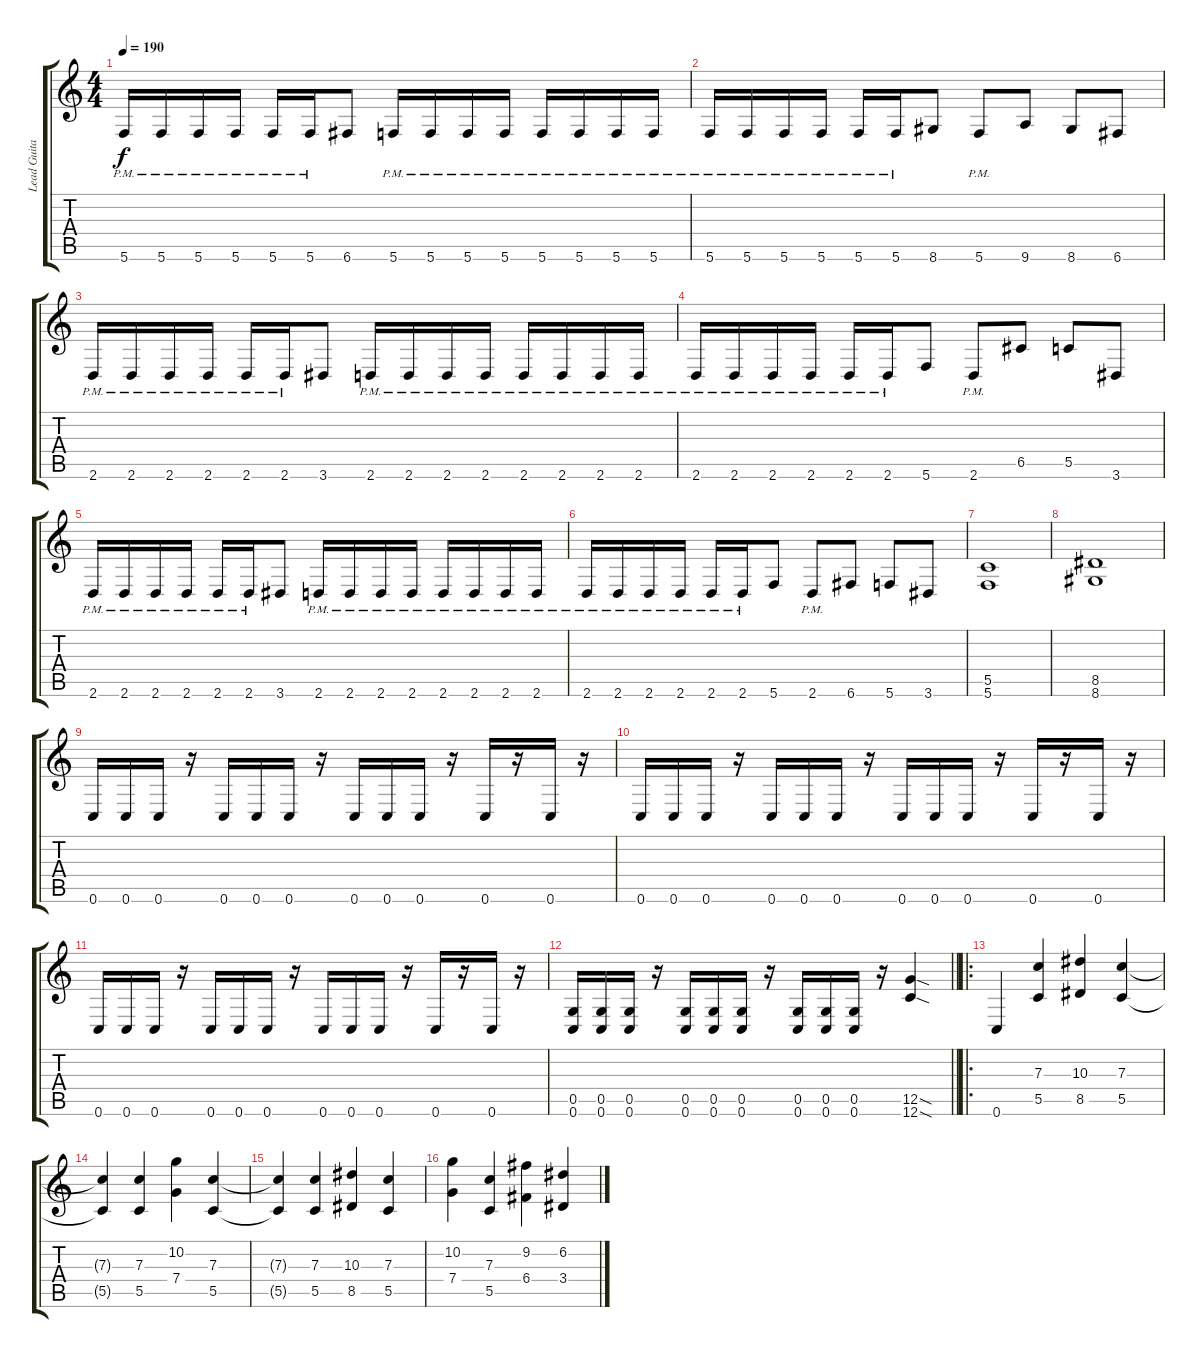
\track ("Lead Guitar" "Lead Guita") {instrument overdrivenguitar}
\staff {score tabs}
\tuning (D4 A3 F3 C3 G2 C2) {hide}
\ts (4 4)
\tempo 190
\clef g2
\ks c
5.6{pm}.16{dy f} 5.6{pm}.16 5.6{pm}.16 5.6{pm}.16 5.6{pm}.16 5.6{pm}.16 6.6.8 5.6{pm}.16 5.6{pm}.16 5.6{pm}.16 5.6{pm}.16 5.6{pm}.16 5.6{pm}.16 5.6{pm}.16 5.6{pm}.16 |
5.6{pm}.16 5.6{pm}.16 5.6{pm}.16 5.6{pm}.16 5.6{pm}.16 5.6{pm}.16 8.6.8 5.6{pm}.8 9.6.8 8.6.8 6.6.8 |
2.6{pm}.16 2.6{pm}.16 2.6{pm}.16 2.6{pm}.16 2.6{pm}.16 2.6{pm}.16 3.6.8 2.6{pm}.16 2.6{pm}.16 2.6{pm}.16 2.6{pm}.16 2.6{pm}.16 2.6{pm}.16 2.6{pm}.16 2.6{pm}.16 |
2.6{pm}.16 2.6{pm}.16 2.6{pm}.16 2.6{pm}.16 2.6{pm}.16 2.6{pm}.16 5.6.8 2.6{pm}.8 6.5.8 5.5.8 3.6.8 |
2.6{pm}.16 2.6{pm}.16 2.6{pm}.16 2.6{pm}.16 2.6{pm}.16 2.6{pm}.16 3.6.8 2.6{pm}.16 2.6{pm}.16 2.6{pm}.16 2.6{pm}.16 2.6{pm}.16 2.6{pm}.16 2.6{pm}.16 2.6{pm}.16 |
2.6{pm}.16 2.6{pm}.16 2.6{pm}.16 2.6{pm}.16 2.6{pm}.16 2.6{pm}.16 5.6.8 2.6{pm}.8 6.6.8 5.6.8 3.6.8 |
(5.5 5.6).1 |
(8.5 8.6).1 |
0.6.16 0.6.16 0.6.16 r.16 0.6.16 0.6.16 0.6.16 r.16 0.6.16 0.6.16 0.6.16 r.16 0.6.16 r.16 0.6.16 r.16 |
0.6.16 0.6.16 0.6.16 r.16 0.6.16 0.6.16 0.6.16 r.16 0.6.16 0.6.16 0.6.16 r.16 0.6.16 r.16 0.6.16 r.16 |
0.6.16 0.6.16 0.6.16 r.16 0.6.16 0.6.16 0.6.16 r.16 0.6.16 0.6.16 0.6.16 r.16 0.6.16 r.16 0.6.16 r.16 |
\barLineRight lightlight
(0.5 0.6).16 (0.5 0.6).16 (0.5 0.6).16 r.16 (0.5 0.6).16 (0.5 0.6).16 (0.5 0.6).16 r.16 (0.5 0.6).16 (0.5 0.6).16 (0.5 0.6).16 r.16 (12.5{sod} 12.6{sod}).4 |
\ro
0.6.4 (7.3 5.5).4 (10.3 8.5).4 (7.3 5.5).4 |
(7.3{t} 5.5{t}).4 (7.3 5.5).4 (10.2 7.4).4 (7.3 5.5).4 |
(7.3{t} 5.5{t}).4 (7.3 5.5).4 (10.3 8.5).4 (7.3 5.5).4 |
(10.2 7.4).4 (7.3 5.5).4 (9.2 6.4).4 (6.2 3.4).4
